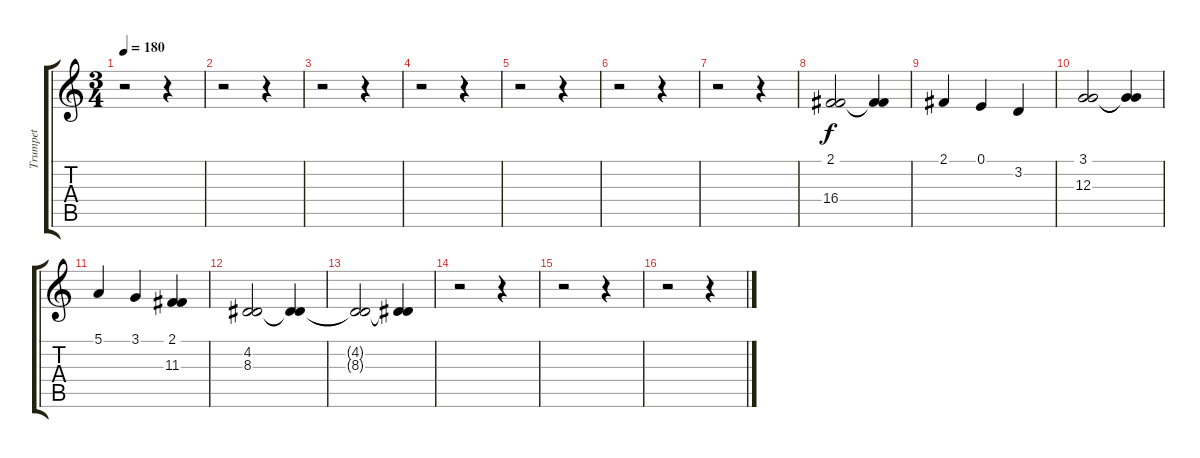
\track ("Trumpet" "Trumpet") {instrument trumpet}
\staff {score tabs}
\tuning (E4 B3 G3 D3 A2 E2) {hide}
\ts (3 4)
\tempo 180
\clef g2
\ks c
r.2{dy f} r.4 |
r.2 r.4 |
r.2 r.4 |
r.2 r.4 |
r.2 r.4 |
r.2 r.4 |
r.2 r.4 |
(2.1 16.4).2{volume 16} (2.1{t} 16.4{t}).4 |
2.1.4 0.1.4 3.2.4 |
(3.1 12.3).2 (3.1{t} 12.3{t}).4 |
5.1.4 3.1.4 (2.1 11.3).4 |
(4.2 8.3).2 (4.2{t} 8.3{t}).4 |
(4.2{t} 8.3{t}).2{volume 5} (4.2{t} 8.3{t}).4 |
r.2 r.4 |
r.2 r.4 |
r.2 r.4
